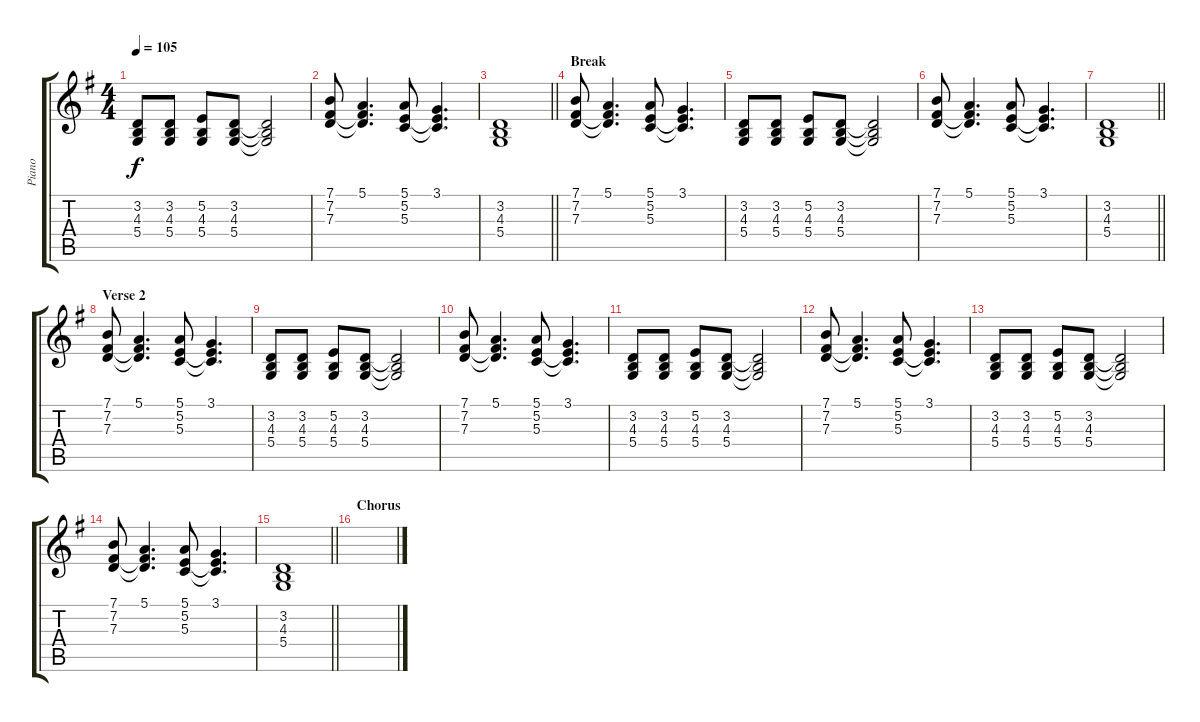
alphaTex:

\track ("Piano" "Piano") {instrument acousticgrandpiano}
\staff {score tabs}
\tuning (E4 B3 G3 D3 A2 E2) {hide}
\ts (4 4)
\tempo 105
\clef g2
\ks g
(3.2 4.3 5.4).8{dy f} (3.2 4.3 5.4).8 (5.2 4.3 5.4).8 (3.2 4.3 5.4).8 (3.2{t} 4.3{t} 5.4{t}).2 |
(7.1 7.2 7.3).8 (5.1 7.2{t} 7.3{t}).4{d} (5.1 5.2 5.3).8 (3.1 5.2{t} 5.3{t}).4{d} |
\barLineRight lightlight
(3.2 4.3 5.4).1 |
\section ("" "Break")
(7.1 7.2 7.3).8 (5.1 7.2{t} 7.3{t}).4{d} (5.1 5.2 5.3).8 (3.1 5.2{t} 5.3{t}).4{d} |
(3.2 4.3 5.4).8 (3.2 4.3 5.4).8 (5.2 4.3 5.4).8 (3.2 4.3 5.4).8 (3.2{t} 4.3{t} 5.4{t}).2 |
(7.1 7.2 7.3).8 (5.1 7.2{t} 7.3{t}).4{d} (5.1 5.2 5.3).8 (3.1 5.2{t} 5.3{t}).4{d} |
\barLineRight lightlight
(3.2 4.3 5.4).1 |
\section ("" "Verse 2")
(7.1 7.2 7.3).8 (5.1 7.2{t} 7.3{t}).4{d} (5.1 5.2 5.3).8 (3.1 5.2{t} 5.3{t}).4{d} |
(3.2 4.3 5.4).8 (3.2 4.3 5.4).8 (5.2 4.3 5.4).8 (3.2 4.3 5.4).8 (3.2{t} 4.3{t} 5.4{t}).2 |
(7.1 7.2 7.3).8 (5.1 7.2{t} 7.3{t}).4{d} (5.1 5.2 5.3).8 (3.1 5.2{t} 5.3{t}).4{d} |
(3.2 4.3 5.4).8 (3.2 4.3 5.4).8 (5.2 4.3 5.4).8 (3.2 4.3 5.4).8 (3.2{t} 4.3{t} 5.4{t}).2 |
(7.1 7.2 7.3).8 (5.1 7.2{t} 7.3{t}).4{d} (5.1 5.2 5.3).8 (3.1 5.2{t} 5.3{t}).4{d} |
(3.2 4.3 5.4).8 (3.2 4.3 5.4).8 (5.2 4.3 5.4).8 (3.2 4.3 5.4).8 (3.2{t} 4.3{t} 5.4{t}).2 |
(7.1 7.2 7.3).8 (5.1 7.2{t} 7.3{t}).4{d} (5.1 5.2 5.3).8 (3.1 5.2{t} 5.3{t}).4{d} |
\barLineRight lightlight
(3.2 4.3 5.4).1 |
\section ("" "Chorus")
